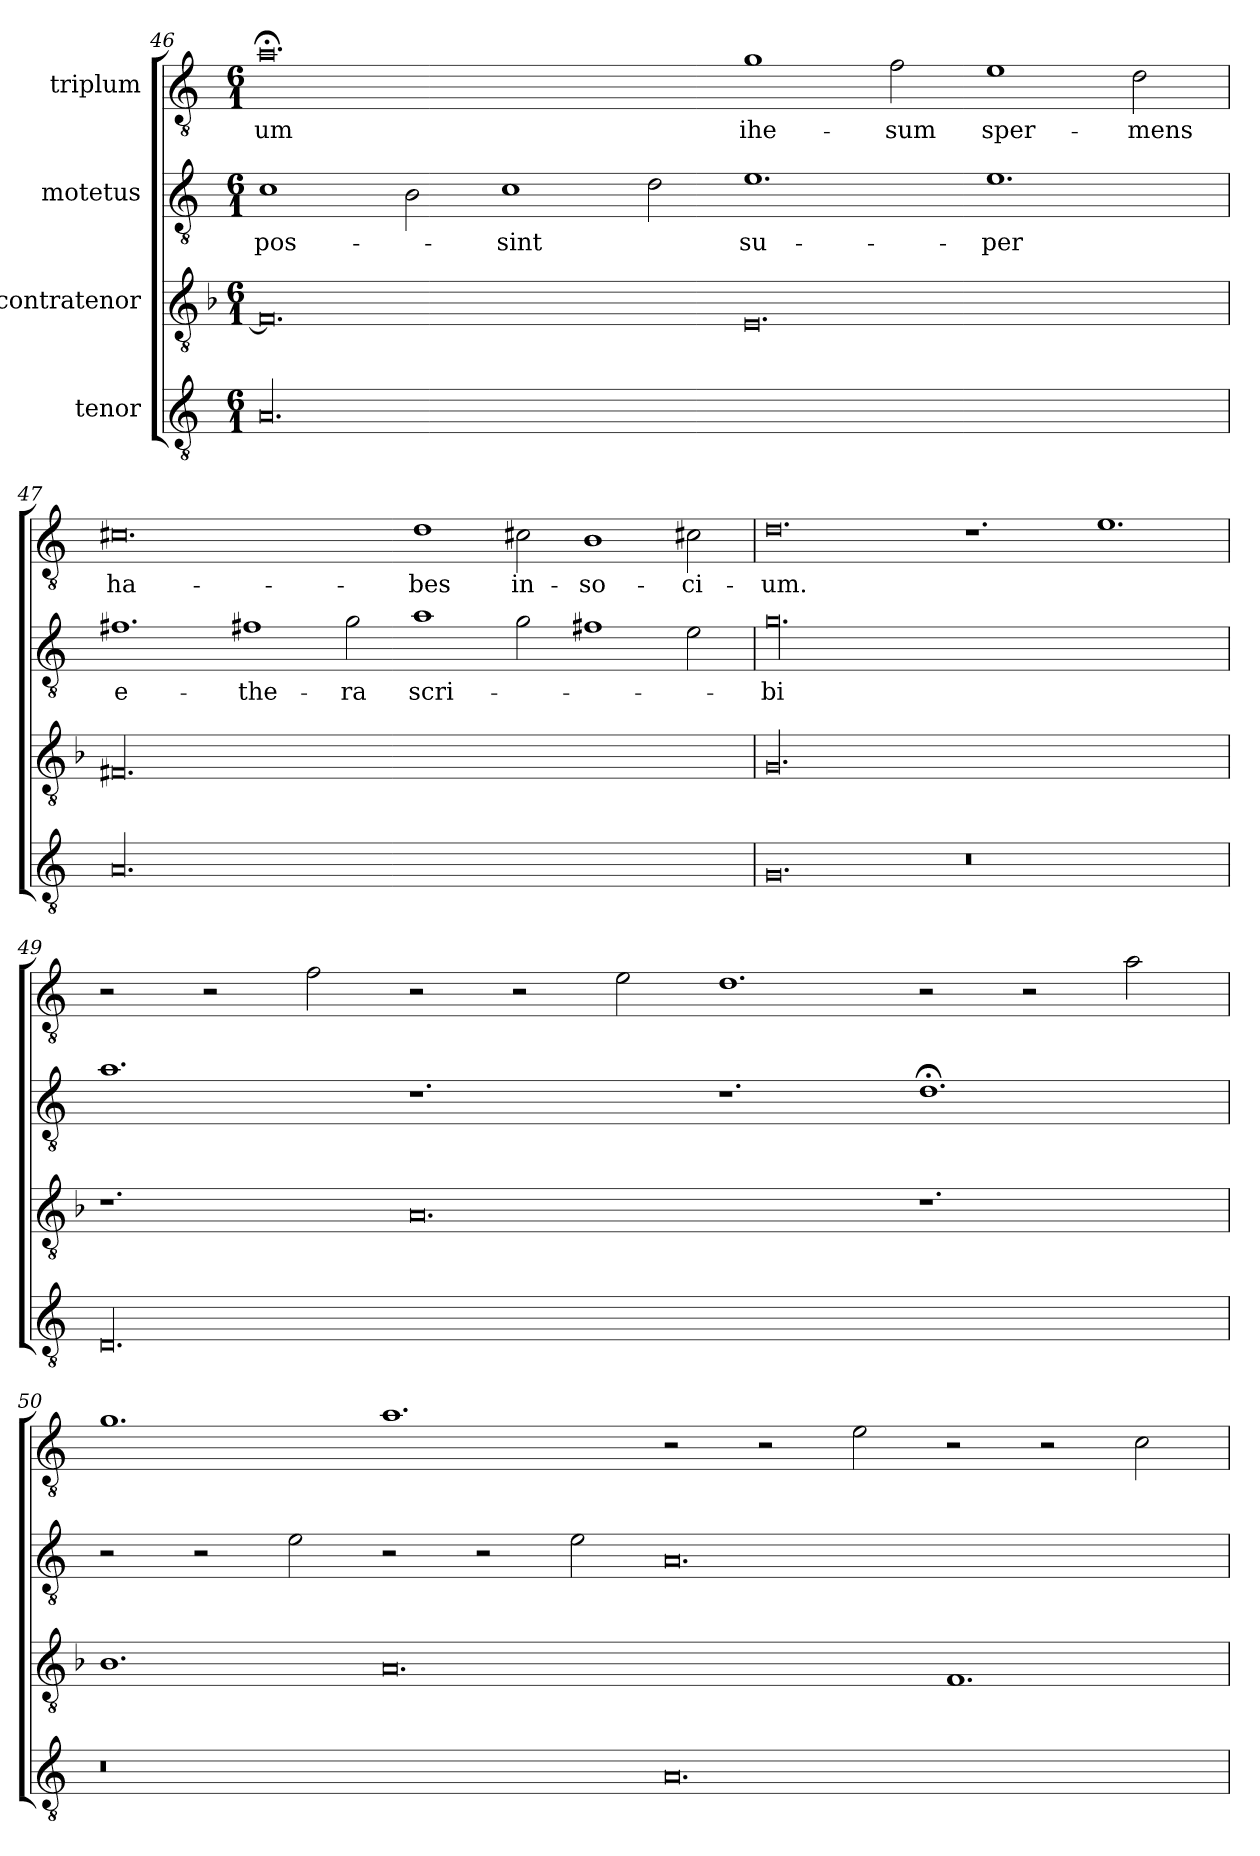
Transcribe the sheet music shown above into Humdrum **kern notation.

**kern	**kern	**kern	**text	**kern	**text
*part4	*part3	*part2	*part2	*part1	*part1
*staff4	*staff3	*staff2	*staff2	*staff1	*staff1
*I"tenor	*I"contratenor	*I"motetus	*	*I"triplum	*
*clefGv2	*clefGv2	*clefGv2	*	*clefGv2	*
*k[]	*k[b-]	*k[]	*	*k[]	*
*C:	*F:	*C:	*	*C:	*
*M6/1	*M6/1	*M6/1	*	*M6/1	*
=46	=46	=46	=46	=46	=46
00.A/	0.F/]	1c\	pos-	0.a;<\	-um
.	.	2B\	.	.	.
.	.	1c\	-sint	.	.
.	.	2d\	.	.	.
.	0.E/	1.e\	su-	1g\	ihe-
.	.	.	.	2f\	-sum
.	.	1.e\	-per	1e\	sper-
.	.	.	.	2d\	-mens
!!LO:PB:g=z
=47	=47	=47	=47	=47	=47
00.A/	00.F#X/	1.f#X\	e-	0.c#X\	ha-
.	.	1f#X\	-the-	.	.
.	.	2g\	-ra	.	.
.	.	1a\	scri-	1d\	-bes
.	.	2g\	.	2c#X\	in-
.	.	1f#X\	.	1B\	so-
.	.	2e\	.	2c#X\	-ci-
=48	=48	=48	=48	=48	=48
0.G/	00.G/	00.g\	-bi	0.d\	-um.
0.r	.	.	.	1.r	.
.	.	.	.	1.e\	.
=49	=49	=49	=49	=49	=49
00.D/	1.r	1.a\	.	2r	.
.	.	.	.	2r	.
.	.	.	.	2f\	.
.	0.A/	1.r	.	2r	.
.	.	.	.	2r	.
.	.	.	.	2e\	.
.	.	1.r	.	1.d\	.
.	1.r	1.d;<\	.	2r	.
.	.	.	.	2r	.
.	.	.	.	2a\	.
!!LO:LB:g=z
=50	=50	=50	=50	=50	=50
0.r	1.B-\	2r	.	1.g\	.
.	.	2r	.	.	.
.	.	2e\	.	.	.
.	0.A/	2r	.	1.a\	.
.	.	2r	.	.	.
.	.	2e\	.	.	.
0.A/	.	0.A/	.	2r	.
.	.	.	.	2r	.
.	.	.	.	2e\	.
.	1.F/	.	.	2r	.
.	.	.	.	2r	.
.	.	.	.	2c\	.
=	=	=	=	=	=
*-	*-	*-	*-	*-	*-
